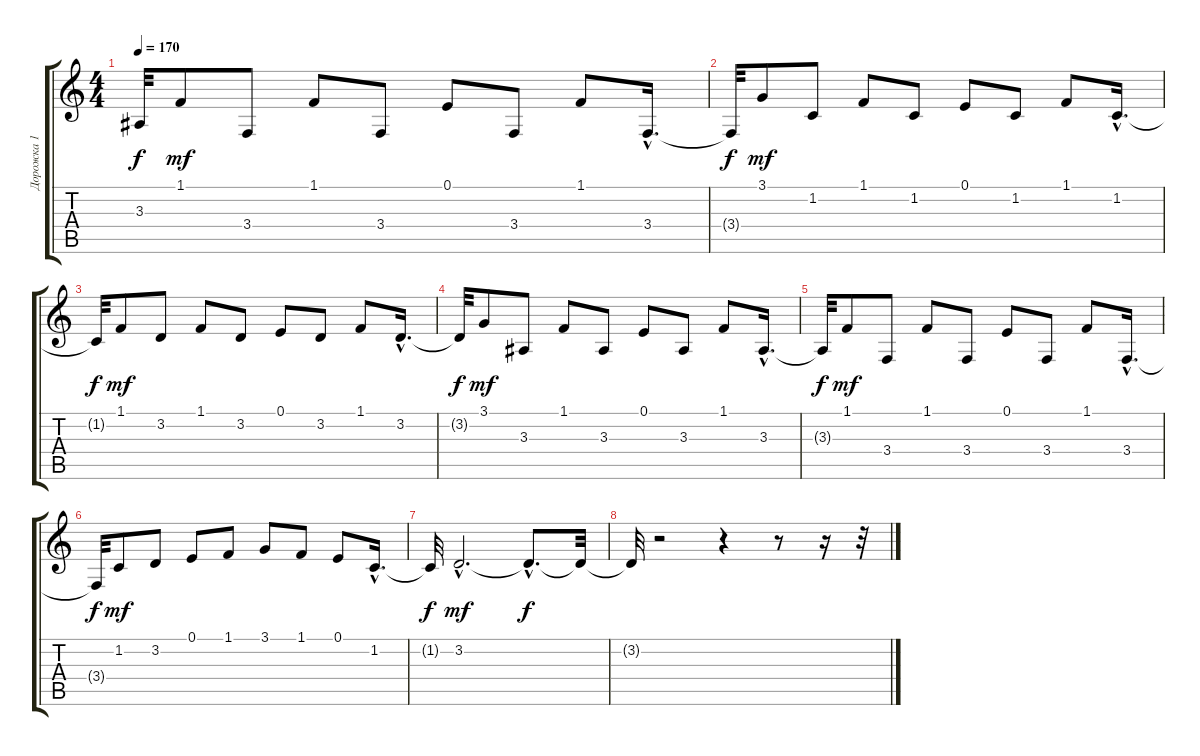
\track ("Дорожка 1" "Дорожка 1") {instrument marimba}
\staff {score tabs}
\tuning (E4 B3 G3 D3 A2 E2) {hide}
\ts (4 4)
\tempo 170
\clef g2
\ks c
3.3{t}.32{dy f} 1.1.8{dy mf} 3.4.8 1.1.8 3.4.8 0.1.8 3.4.8 1.1.8 3.4{hac}.16{d} |
3.4{t}.32{dy f} 3.1.8{dy mf} 1.2.8 1.1.8 1.2.8 0.1.8 1.2.8 1.1.8 1.2{hac}.16{d} |
1.2{t}.32{dy f} 1.1.8{dy mf} 3.2.8 1.1.8 3.2.8 0.1.8 3.2.8 1.1.8 3.2{hac}.16{d} |
3.2{t}.32{dy f} 3.1.8{dy mf} 3.3.8 1.1.8 3.3.8 0.1.8 3.3.8 1.1.8 3.3{hac}.16{d} |
3.3{t}.32{dy f} 1.1.8{dy mf} 3.4.8 1.1.8 3.4.8 0.1.8 3.4.8 1.1.8 3.4{hac}.16{d} |
3.4{t}.32{dy f} 1.2.8{dy mf} 3.2.8 0.1.8 1.1.8 3.1.8 1.1.8 0.1.8 1.2{hac}.16{d} |
1.2{t}.32{dy f} 3.2{hac}.2{d dy mf} 3.2{hac t}.8{d dy f} 3.2{t}.32 |
3.2{t}.32 r.2 r.4 r.8 r.16 r.32
